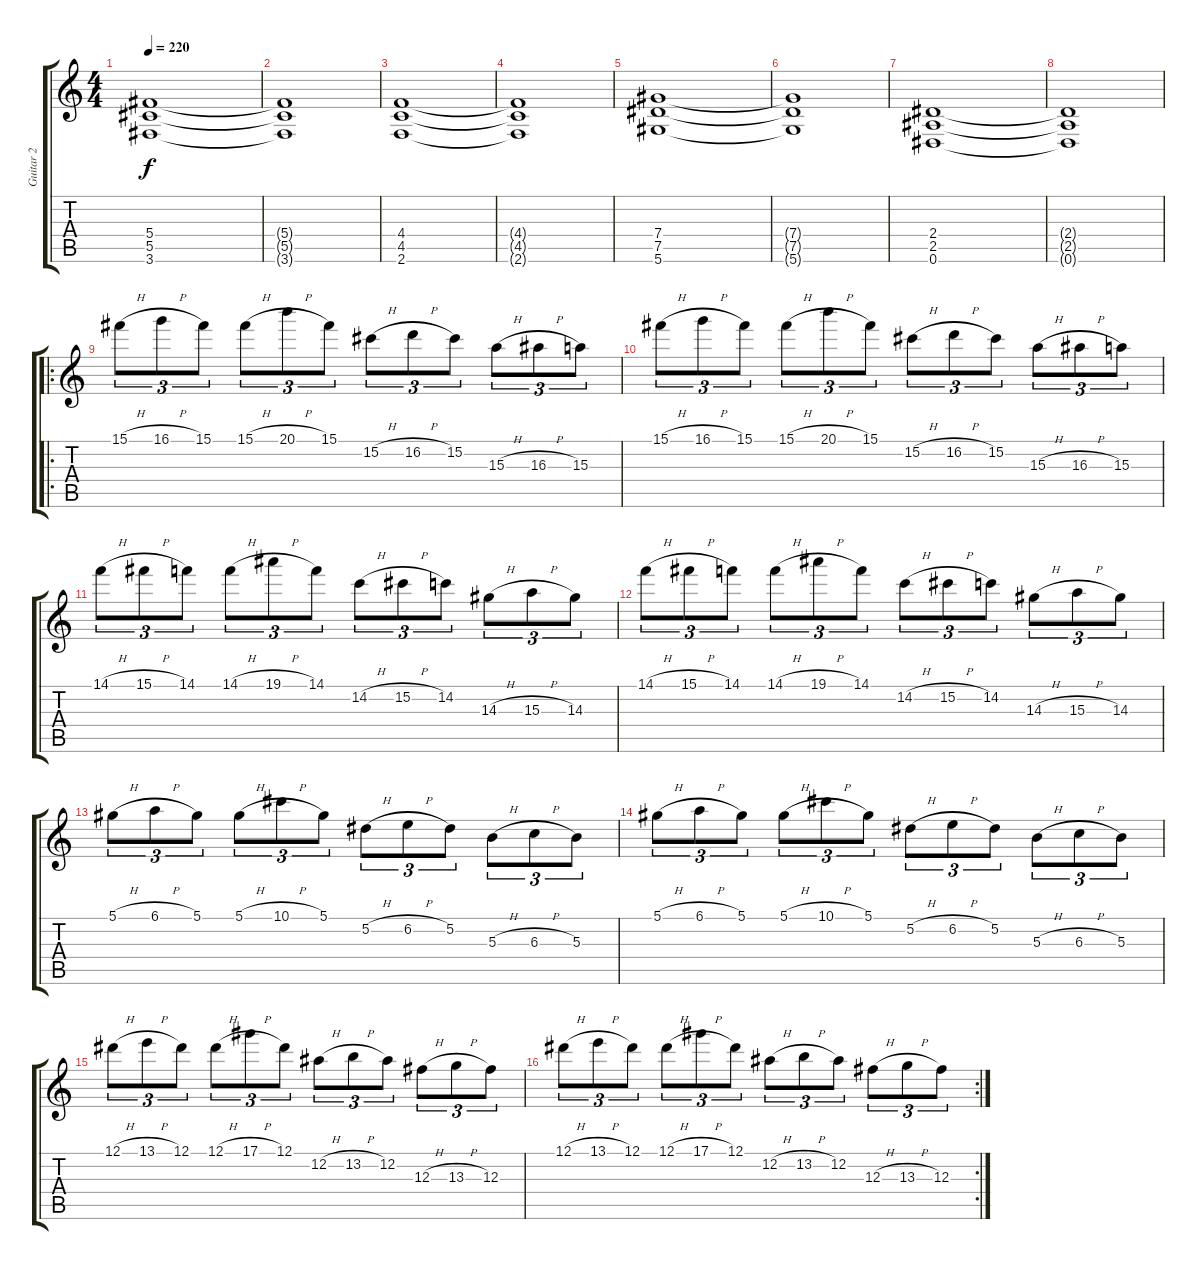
\track ("Guitar 2" "Guitar 2") {instrument distortionguitar}
\staff {score tabs}
\tuning (Eb4 Bb3 Gb3 Db3 Ab2 Eb2) {hide}
\ts (4 4)
\tempo 220
\clef g2
\ks c
(5.4 5.5 3.6).1{dy f instrument distortionguitar} |
(5.4{t} 5.5{t} 3.6{t}).1 |
(4.4 4.5 2.6).1 |
(4.4{t} 4.5{t} 2.6{t}).1 |
(7.4 7.5 5.6).1 |
(7.4{t} 7.5{t} 5.6{t}).1 |
(2.4 2.5 0.6).1 |
(2.4{t} 2.5{t} 0.6{t}).1 |
\ro
15.1{h}.8{tu (3 2)} 16.1{h}.8{tu (3 2)} 15.1.8{tu (3 2)} 15.1{h}.8{tu (3 2)} 20.1{h}.8{tu (3 2)} 15.1.8{tu (3 2)} 15.2{h}.8{tu (3 2)} 16.2{h}.8{tu (3 2)} 15.2.8{tu (3 2)} 15.3{h}.8{tu (3 2)} 16.3{h}.8{tu (3 2)} 15.3.8{tu (3 2)} |
15.1{h}.8{tu (3 2)} 16.1{h}.8{tu (3 2)} 15.1.8{tu (3 2)} 15.1{h}.8{tu (3 2)} 20.1{h}.8{tu (3 2)} 15.1.8{tu (3 2)} 15.2{h}.8{tu (3 2)} 16.2{h}.8{tu (3 2)} 15.2.8{tu (3 2)} 15.3{h}.8{tu (3 2)} 16.3{h}.8{tu (3 2)} 15.3.8{tu (3 2)} |
14.1{h}.8{tu (3 2)} 15.1{h}.8{tu (3 2)} 14.1.8{tu (3 2)} 14.1{h}.8{tu (3 2)} 19.1{h}.8{tu (3 2)} 14.1.8{tu (3 2)} 14.2{h}.8{tu (3 2)} 15.2{h}.8{tu (3 2)} 14.2.8{tu (3 2)} 14.3{h}.8{tu (3 2)} 15.3{h}.8{tu (3 2)} 14.3.8{tu (3 2)} |
14.1{h}.8{tu (3 2)} 15.1{h}.8{tu (3 2)} 14.1.8{tu (3 2)} 14.1{h}.8{tu (3 2)} 19.1{h}.8{tu (3 2)} 14.1.8{tu (3 2)} 14.2{h}.8{tu (3 2)} 15.2{h}.8{tu (3 2)} 14.2.8{tu (3 2)} 14.3{h}.8{tu (3 2)} 15.3{h}.8{tu (3 2)} 14.3.8{tu (3 2)} |
5.1{h}.8{tu (3 2)} 6.1{h}.8{tu (3 2)} 5.1.8{tu (3 2)} 5.1{h}.8{tu (3 2)} 10.1{h}.8{tu (3 2)} 5.1.8{tu (3 2)} 5.2{h}.8{tu (3 2)} 6.2{h}.8{tu (3 2)} 5.2.8{tu (3 2)} 5.3{h}.8{tu (3 2)} 6.3{h}.8{tu (3 2)} 5.3.8{tu (3 2)} |
5.1{h}.8{tu (3 2)} 6.1{h}.8{tu (3 2)} 5.1.8{tu (3 2)} 5.1{h}.8{tu (3 2)} 10.1{h}.8{tu (3 2)} 5.1.8{tu (3 2)} 5.2{h}.8{tu (3 2)} 6.2{h}.8{tu (3 2)} 5.2.8{tu (3 2)} 5.3{h}.8{tu (3 2)} 6.3{h}.8{tu (3 2)} 5.3.8{tu (3 2)} |
12.1{h}.8{tu (3 2)} 13.1{h}.8{tu (3 2)} 12.1.8{tu (3 2)} 12.1{h}.8{tu (3 2)} 17.1{h}.8{tu (3 2)} 12.1.8{tu (3 2)} 12.2{h}.8{tu (3 2)} 13.2{h}.8{tu (3 2)} 12.2.8{tu (3 2)} 12.3{h}.8{tu (3 2)} 13.3{h}.8{tu (3 2)} 12.3.8{tu (3 2)} |
\rc 2
12.1{h}.8{tu (3 2)} 13.1{h}.8{tu (3 2)} 12.1.8{tu (3 2)} 12.1{h}.8{tu (3 2)} 17.1{h}.8{tu (3 2)} 12.1.8{tu (3 2)} 12.2{h}.8{tu (3 2)} 13.2{h}.8{tu (3 2)} 12.2.8{tu (3 2)} 12.3{h}.8{tu (3 2)} 13.3{h}.8{tu (3 2)} 12.3.8{tu (3 2)}
